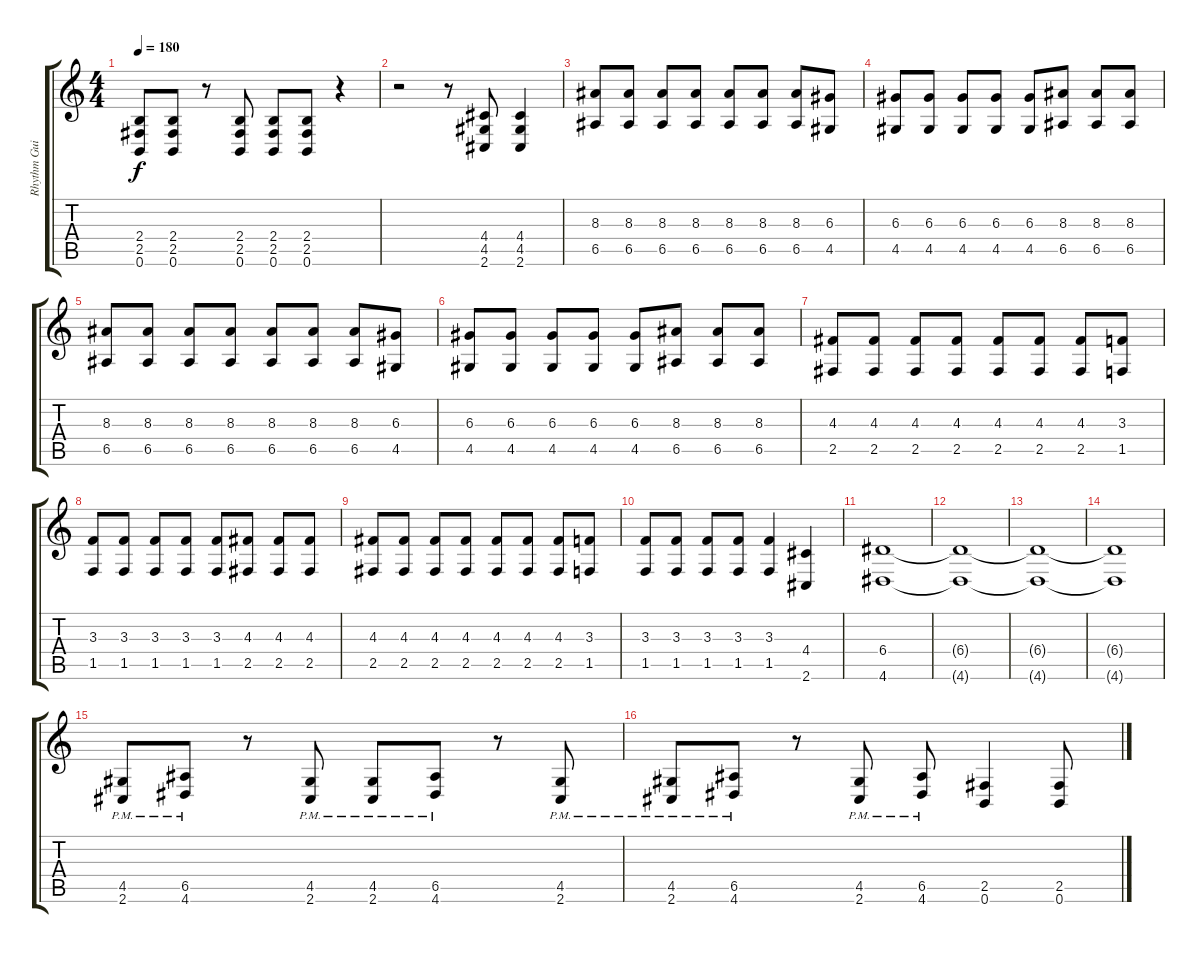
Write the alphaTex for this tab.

\track ("Rhythm Guitar" "Rhythm Gui") {instrument distortionguitar}
\staff {score tabs}
\tuning (B3 Gb3 D3 A2 E2 B1) {hide}
\ts (4 4)
\tempo 180
\clef g2
\ks c
(2.4 2.5 0.6).8{dy f} (2.4 2.5 0.6).8 r.8 (2.4 2.5 0.6).8 (2.4 2.5 0.6).8 (2.4 2.5 0.6).8 r.4 |
r.2 r.8 (4.4 4.5 2.6).8 (4.4 4.5 2.6).4 |
(8.3 6.5).8 (8.3 6.5).8 (8.3 6.5).8 (8.3 6.5).8 (8.3 6.5).8 (8.3 6.5).8 (8.3 6.5).8 (6.3 4.5).8 |
(6.3 4.5).8 (6.3 4.5).8 (6.3 4.5).8 (6.3 4.5).8 (6.3 4.5).8 (8.3 6.5).8 (8.3 6.5).8 (8.3 6.5).8 |
(8.3 6.5).8 (8.3 6.5).8 (8.3 6.5).8 (8.3 6.5).8 (8.3 6.5).8 (8.3 6.5).8 (8.3 6.5).8 (6.3 4.5).8 |
(6.3 4.5).8 (6.3 4.5).8 (6.3 4.5).8 (6.3 4.5).8 (6.3 4.5).8 (8.3 6.5).8 (8.3 6.5).8 (8.3 6.5).8 |
(4.3 2.5).8 (4.3 2.5).8 (4.3 2.5).8 (4.3 2.5).8 (4.3 2.5).8 (4.3 2.5).8 (4.3 2.5).8 (3.3 1.5).8 |
(3.3 1.5).8 (3.3 1.5).8 (3.3 1.5).8 (3.3 1.5).8 (3.3 1.5).8 (4.3 2.5).8 (4.3 2.5).8 (4.3 2.5).8 |
(4.3 2.5).8 (4.3 2.5).8 (4.3 2.5).8 (4.3 2.5).8 (4.3 2.5).8 (4.3 2.5).8 (4.3 2.5).8 (3.3 1.5).8 |
(3.3 1.5).8 (3.3 1.5).8 (3.3 1.5).8 (3.3 1.5).8 (3.3 1.5).4 (4.4 2.6).4 |
(6.4 4.6).1 |
(6.4{t} 4.6{t}).1 |
(6.4{t} 4.6{t}).1 |
(6.4{t} 4.6{t}).1 |
(4.5{pm} 2.6{pm}).8 (6.5{pm} 4.6{pm}).8 r.8 (4.5{pm} 2.6{pm}).8 (4.5{pm} 2.6{pm}).8 (6.5{pm} 4.6{pm}).8 r.8 (4.5{pm} 2.6{pm}).8 |
(4.5{pm} 2.6{pm}).8 (6.5{pm} 4.6{pm}).8 r.8 (4.5{pm} 2.6{pm}).8 (6.5{pm} 4.6{pm}).8 (2.5 0.6).4 (2.5 0.6).8
